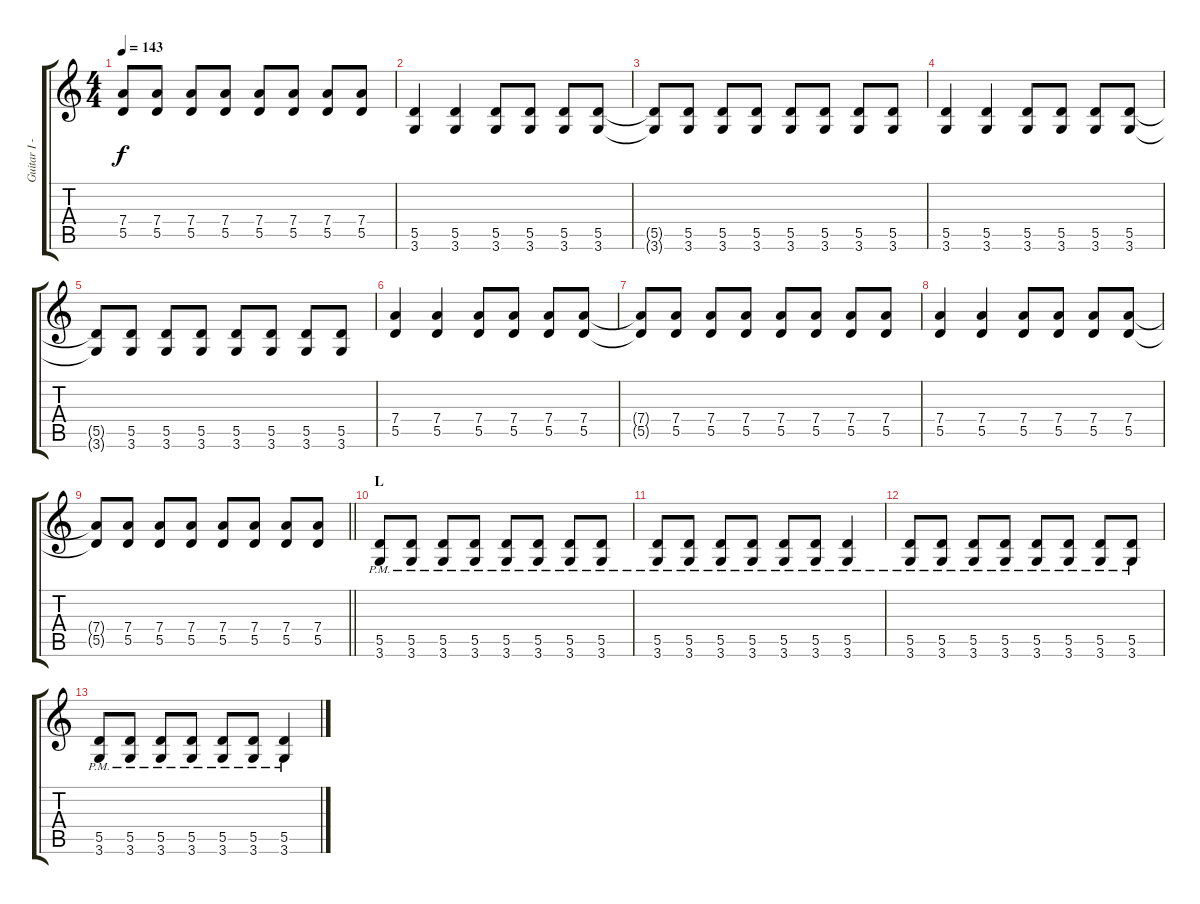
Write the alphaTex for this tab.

\track ("Guitar I - Gotoh" "Guitar I -") {instrument distortionguitar}
\staff {score tabs}
\tuning (E4 B3 G3 D3 A2 E2) {hide}
\ts (4 4)
\tempo 143
\clef g2
\ks c
(7.4{t} 5.5{t}).8{dy f} (7.4 5.5).8 (7.4 5.5).8 (7.4 5.5).8 (7.4 5.5).8 (7.4 5.5).8 (7.4 5.5).8 (7.4 5.5).8 |
(5.5 3.6).4 (5.5 3.6).4 (5.5 3.6).8 (5.5 3.6).8 (5.5 3.6).8 (5.5 3.6).8 |
(5.5{t} 3.6{t}).8 (5.5 3.6).8 (5.5 3.6).8 (5.5 3.6).8 (5.5 3.6).8 (5.5 3.6).8 (5.5 3.6).8 (5.5 3.6).8 |
(5.5 3.6).4 (5.5 3.6).4 (5.5 3.6).8 (5.5 3.6).8 (5.5 3.6).8 (5.5 3.6).8 |
(5.5{t} 3.6{t}).8 (5.5 3.6).8 (5.5 3.6).8 (5.5 3.6).8 (5.5 3.6).8 (5.5 3.6).8 (5.5 3.6).8 (5.5 3.6).8 |
(7.4 5.5).4 (7.4 5.5).4 (7.4 5.5).8 (7.4 5.5).8 (7.4 5.5).8 (7.4 5.5).8 |
(7.4{t} 5.5{t}).8 (7.4 5.5).8 (7.4 5.5).8 (7.4 5.5).8 (7.4 5.5).8 (7.4 5.5).8 (7.4 5.5).8 (7.4 5.5).8 |
(7.4 5.5).4 (7.4 5.5).4 (7.4 5.5).8 (7.4 5.5).8 (7.4 5.5).8 (7.4 5.5).8 |
\barLineRight lightlight
(7.4{t} 5.5{t}).8 (7.4 5.5).8 (7.4 5.5).8 (7.4 5.5).8 (7.4 5.5).8 (7.4 5.5).8 (7.4 5.5).8 (7.4 5.5).8 |
\section ("" "L")
(5.5{pm} 3.6{pm}).8 (5.5{pm} 3.6{pm}).8 (5.5{pm} 3.6{pm}).8 (5.5{pm} 3.6{pm}).8 (5.5{pm} 3.6{pm}).8 (5.5{pm} 3.6{pm}).8 (5.5{pm} 3.6{pm}).8 (5.5{pm} 3.6{pm}).8 |
(5.5{pm} 3.6{pm}).8 (5.5{pm} 3.6{pm}).8 (5.5{pm} 3.6{pm}).8 (5.5{pm} 3.6{pm}).8 (5.5{pm} 3.6{pm}).8 (5.5{pm} 3.6{pm}).8 (5.5{pm} 3.6{pm}).4 |
(5.5{pm} 3.6{pm}).8 (5.5{pm} 3.6{pm}).8 (5.5{pm} 3.6{pm}).8 (5.5{pm} 3.6{pm}).8 (5.5{pm} 3.6{pm}).8 (5.5{pm} 3.6{pm}).8 (5.5{pm} 3.6{pm}).8 (5.5{pm} 3.6{pm}).8 |
(5.5{pm} 3.6{pm}).8 (5.5{pm} 3.6{pm}).8 (5.5{pm} 3.6{pm}).8 (5.5{pm} 3.6{pm}).8 (5.5{pm} 3.6{pm}).8 (5.5{pm} 3.6{pm}).8 (5.5{pm} 3.6{pm}).4
